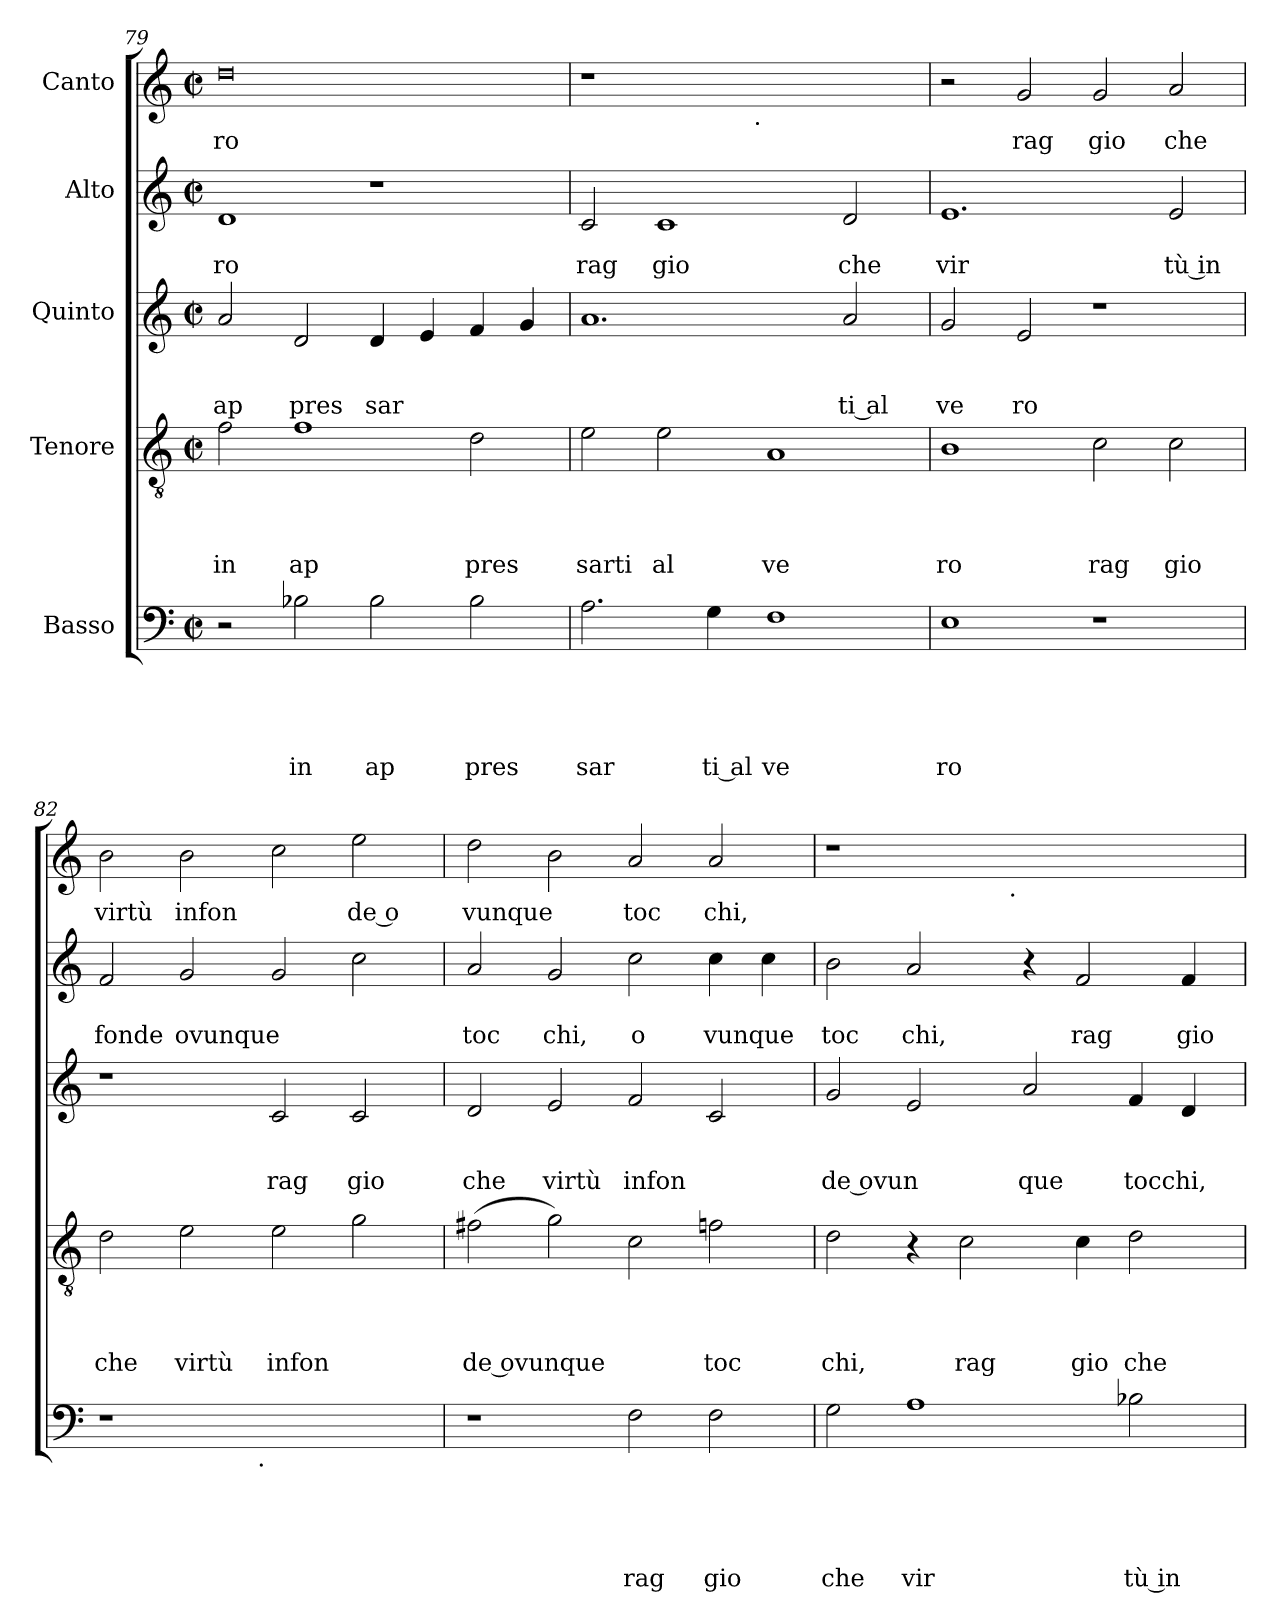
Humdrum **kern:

**kern	**text	**text	**text	**text	**text	**kern	**text	**text	**text	**text	**kern	**text	**text	**text	**kern	**text	**text	**kern	**text
*part5	*part5	*part5	*part5	*part5	*part5	*part4	*part4	*part4	*part4	*part4	*part3	*part3	*part3	*part3	*part2	*part2	*part2	*part1	*part1
*staff5	*staff5	*staff5	*staff5	*staff5	*staff5	*staff4	*staff4	*staff4	*staff4	*staff4	*staff3	*staff3	*staff3	*staff3	*staff2	*staff2	*staff2	*staff1	*staff1
*I"Basso	*	*	*	*	*	*I"Tenore	*	*	*	*	*I"Quinto	*	*	*	*I"Alto	*	*	*I"Canto	*
!!LO:LB:g=z
*clefF4	*	*	*	*	*	*clefGv2	*	*	*	*	*clefG2	*	*	*	*clefG2	*	*	*clefG2	*
*k[]	*	*	*	*	*	*k[]	*	*	*	*	*k[]	*	*	*	*k[]	*	*	*k[]	*
*C:	*	*	*	*	*	*C:	*	*	*	*	*C:	*	*	*	*C:	*	*	*C:	*
*M2/2	*	*	*	*	*	*M2/2	*	*	*	*	*M2/2	*	*	*	*M2/2	*	*	*M2/2	*
*met(c|)	*	*	*	*	*	*met(c|)	*	*	*	*	*met(c|)	*	*	*	*met(c|)	*	*	*met(c|)	*
=79	=79	=79	=79	=79	=79	=79	=79	=79	=79	=79	=79	=79	=79	=79	=79	=79	=79	=79	=79
!	!	!	!	!	!	!	!	!	!	!LO:LY:b	!	!	!	!LO:LY:b	!	!	!LO:LY:b	!	!LO:LY:b
2r	.	.	.	.	.	2f\	.	.	.	in	2a/	.	.	ap	1d	.	-ro	0dd	-ro
!	!	!	!	!	!LO:LY:b	!	!	!	!	!LO:LY:b	!	!	!	!LO:LY:b	!	!	!	!	!
2B-X\	.	.	.	.	in	1f	.	.	.	ap	2d/	.	.	pres	.	.	.	.	.
!	!	!	!	!	!LO:LY:b	!	!	!	!	!	!	!	!	!LO:LY:b	!	!	!	!	!
2B-\	.	.	.	.	ap	.	.	.	.	.	4d/	.	.	sar	1r	.	.	.	.
.	.	.	.	.	.	.	.	.	.	.	4e/	.	.	.	.	.	.	.	.
!	!	!	!	!	!LO:LY:b	!	!	!	!	!LO:LY:b	!	!	!	!	!	!	!	!	!
2B-\	.	.	.	.	pres	2d\	.	.	.	pres	4f/	.	.	.	.	.	.	.	.
.	.	.	.	.	.	.	.	.	.	.	4g/	.	.	.	.	.	.	.	.
=80	=80	=80	=80	=80	=80	=80	=80	=80	=80	=80	=80	=80	=80	=80	=80	=80	=80	=80	=80
!	!	!	!	!	!LO:LY:b	!	!	!	!	!LO:LY:b	!	!	!	!	!	!	!LO:LY:b	!	!
*	*	*	*	*	*	*	*	*	*	*	*	*	*	*	*	*	*	*^	*
2.A\	.	.	.	.	sar	2e\	.	.	.	sarti	1.a	.	.	.	2c/	.	rag	1r	2ryy	.
!	!	!	!	!	!	!	!	!	!	!LO:LY:b	!	!	!	!	!	!	!LO:LY:b	!	!	!
.	.	.	.	.	.	2e\	.	.	.	al	.	.	.	.	1c	.	gio	.	4...ryy	.
!	!	!	!	!	!LO:LY:b:rj	!	!	!	!	!	!	!	!	!	!	!	!	!	!	!
4G\	.	.	.	.	ti al	.	.	.	.	.	.	.	.	.	.	.	.	.	.	.
!	!	!	!	!	!	!	!	!	!	!	!	!	!	!	!	!	!	!	!LO:TX:b:t=.	!
.	.	.	.	.	.	.	.	.	.	.	.	.	.	.	.	.	.	.	1ryy	.
!	!	!	!	!	!LO:LY:b	!	!	!	!	!LO:LY:b	!	!	!	!	!	!	!	!	!	!
1F	.	.	.	.	ve	1A	.	.	.	ve	.	.	.	.	.	.	.	1ryy	.	.
!	!	!	!	!	!	!	!	!	!	!	!	!	!	!LO:LY:b:rj	!	!	!LO:LY:b	!	!	!
.	.	.	.	.	.	.	.	.	.	.	2a/	.	.	ti al	2d/	.	che	.	.	.
.	.	.	.	.	.	.	.	.	.	.	.	.	.	.	.	.	.	.	32ryy	.
=81	=81	=81	=81	=81	=81	=81	=81	=81	=81	=81	=81	=81	=81	=81	=81	=81	=81	=81	=81	=81
!	!	!	!	!	!LO:LY:b	!	!	!	!	!LO:LY:b	!	!	!	!LO:LY:b	!	!	!LO:LY:b	!	!	!
*	*	*	*	*	*	*	*	*	*	*	*	*	*	*	*	*	*	*v	*v	*
1E	.	.	.	.	ro	1B	.	.	.	ro	2g/	.	.	ve	1.e	.	vir	2r	.
!	!	!	!	!	!	!	!	!	!	!	!	!	!	!LO:LY:b	!	!	!	!	!LO:LY:b
.	.	.	.	.	.	.	.	.	.	.	2e/	.	.	ro	.	.	.	2g/	rag
!	!	!	!	!	!	!	!	!	!	!LO:LY:b	!	!	!	!	!	!	!	!	!LO:LY:b
1r	.	.	.	.	.	2c\	.	.	.	rag	1r	.	.	.	.	.	.	2g/	gio
!	!	!	!	!	!	!	!	!	!	!LO:LY:b	!	!	!	!	!	!	!LO:LY:b:rj	!	!LO:LY:b
.	.	.	.	.	.	2c\	.	.	.	gio	.	.	.	.	2e/	.	tù in	2a/	che
=82	=82	=82	=82	=82	=82	=82	=82	=82	=82	=82	=82	=82	=82	=82	=82	=82	=82	=82	=82
!	!	!	!	!	!	!	!	!	!	!LO:LY:b	!	!	!	!	!	!	!LO:LY:b	!	!LO:LY:b
*^	*	*	*	*	*	*	*	*	*	*	*	*	*	*	*	*	*	*	*
1r	2ryy	.	.	.	.	.	2d\	.	.	.	che	1r	.	.	.	2f/	.	fonde	2b\	virtù
!	!	!	!	!	!	!	!	!	!	!	!LO:LY:b	!	!	!	!	!	!	!LO:LY:b	!	!LO:LY:b
.	4...ryy	.	.	.	.	.	2e\	.	.	.	virtù	.	.	.	.	2g/	.	ovunque	2b\	infon
!	!LO:TX:b:t=.	!	!	!	!	!	!	!	!	!	!	!	!	!	!	!	!	!	!	!
.	1ryy	.	.	.	.	.	.	.	.	.	.	.	.	.	.	.	.	.	.	.
!	!	!	!	!	!	!	!	!	!	!	!LO:LY:b	!	!	!	!LO:LY:b	!	!	!	!	!
1ryy	.	.	.	.	.	.	2e\	.	.	.	infon	2c/	.	.	rag	2g/	.	.	2cc\	.
!	!	!	!	!	!	!	!	!	!	!	!	!	!	!	!LO:LY:b	!	!	!	!	!LO:LY:b:rj
.	.	.	.	.	.	.	2g\	.	.	.	.	2c/	.	.	gio	2cc\	.	.	2ee\	de o
.	32ryy	.	.	.	.	.	.	.	.	.	.	.	.	.	.	.	.	.	.	.
=83	=83	=83	=83	=83	=83	=83	=83	=83	=83	=83	=83	=83	=83	=83	=83	=83	=83	=83	=83	=83
!	!	!	!	!	!	!	!	!	!	!	!LO:LY:b:rj	!	!	!	!LO:LY:b	!	!	!LO:LY:b	!	!LO:LY:b
*v	*v	*	*	*	*	*	*	*	*	*	*	*	*	*	*	*	*	*	*	*
1r	.	.	.	.	.	(<2f#X\	.	.	.	de ovunque	2d/	.	.	che	2a/	.	toc	2dd\	vunque
!	!	!	!	!	!	!	!	!	!	!	!	!	!	!LO:LY:b	!	!	!LO:LY:b	!	!
.	.	.	.	.	.	2g\)	.	.	.	.	2e/	.	.	virtù	2g/	.	chi,	2b\	.
!	!	!	!	!	!LO:LY:b	!	!	!	!	!	!	!	!	!LO:LY:b	!	!	!LO:LY:b	!	!LO:LY:b
2F\	.	.	.	.	rag	2c\	.	.	.	.	2f/	.	.	infon	2cc\	.	o	2a/	toc
!	!	!	!	!	!LO:LY:b	!	!	!	!	!LO:LY:b	!	!	!	!	!	!	!LO:LY:b	!	!LO:LY:b
2F\	.	.	.	.	gio	2fn\	.	.	.	toc	2c/	.	.	.	4cc\	.	vunque	2a/	chi,
.	.	.	.	.	.	.	.	.	.	.	.	.	.	.	4cc\	.	.	.	.
=84	=84	=84	=84	=84	=84	=84	=84	=84	=84	=84	=84	=84	=84	=84	=84	=84	=84	=84	=84
!	!	!	!	!	!LO:LY:b	!	!	!	!	!LO:LY:b	!	!	!	!LO:LY:b:rj	!	!	!LO:LY:b	!	!
*	*	*	*	*	*	*	*	*	*	*	*	*	*	*	*	*	*	*^	*
2G\	.	.	.	.	che	2d\	.	.	.	chi,	2g/	.	.	de ovun	2b\	.	toc	1r	2ryy	.
!	!	!	!	!	!LO:LY:b	!	!	!	!	!	!	!	!	!	!	!	!LO:LY:b	!	!	!
1A	.	.	.	.	vir	4r	.	.	.	.	2e/	.	.	.	2a/	.	chi,	.	4...ryy	.
!	!	!	!	!	!	!	!	!	!	!LO:LY:b	!	!	!	!	!	!	!	!	!	!
.	.	.	.	.	.	2c\	.	.	.	rag	.	.	.	.	.	.	.	.	.	.
!	!	!	!	!	!	!	!	!	!	!	!	!	!	!	!	!	!	!	!LO:TX:b:t=.	!
.	.	.	.	.	.	.	.	.	.	.	.	.	.	.	.	.	.	.	1ryy	.
!	!	!	!	!	!	!	!	!	!	!	!	!	!	!LO:LY:b	!	!	!	!	!	!
.	.	.	.	.	.	.	.	.	.	.	2a/	.	.	que	4r	.	.	1ryy	.	.
!	!	!	!	!	!	!	!	!	!	!LO:LY:b	!	!	!	!	!	!	!LO:LY:b	!	!	!
.	.	.	.	.	.	4c\	.	.	.	gio	.	.	.	.	2f/	.	rag	.	.	.
!	!	!	!	!	!LO:LY:b:rj	!	!	!	!	!LO:LY:b	!	!	!	!LO:LY:b	!	!	!	!	!	!
2B-\	.	.	.	.	tù in	2d\	.	.	.	che	4f/	.	.	tocchi,	.	.	.	.	.	.
!	!	!	!	!	!	!	!	!	!	!	!	!	!	!	!	!	!LO:LY:b	!	!	!
.	.	.	.	.	.	.	.	.	.	.	4d/	.	.	.	4f/	.	gio	.	.	.
.	.	.	.	.	.	.	.	.	.	.	.	.	.	.	.	.	.	.	32ryy	.
*	*	*	*	*	*	*	*	*	*	*	*	*	*	*	*	*	*	*v	*v	*
=	=	=	=	=	=	=	=	=	=	=	=	=	=	=	=	=	=	=	=
*-	*-	*-	*-	*-	*-	*-	*-	*-	*-	*-	*-	*-	*-	*-	*-	*-	*-	*-	*-
